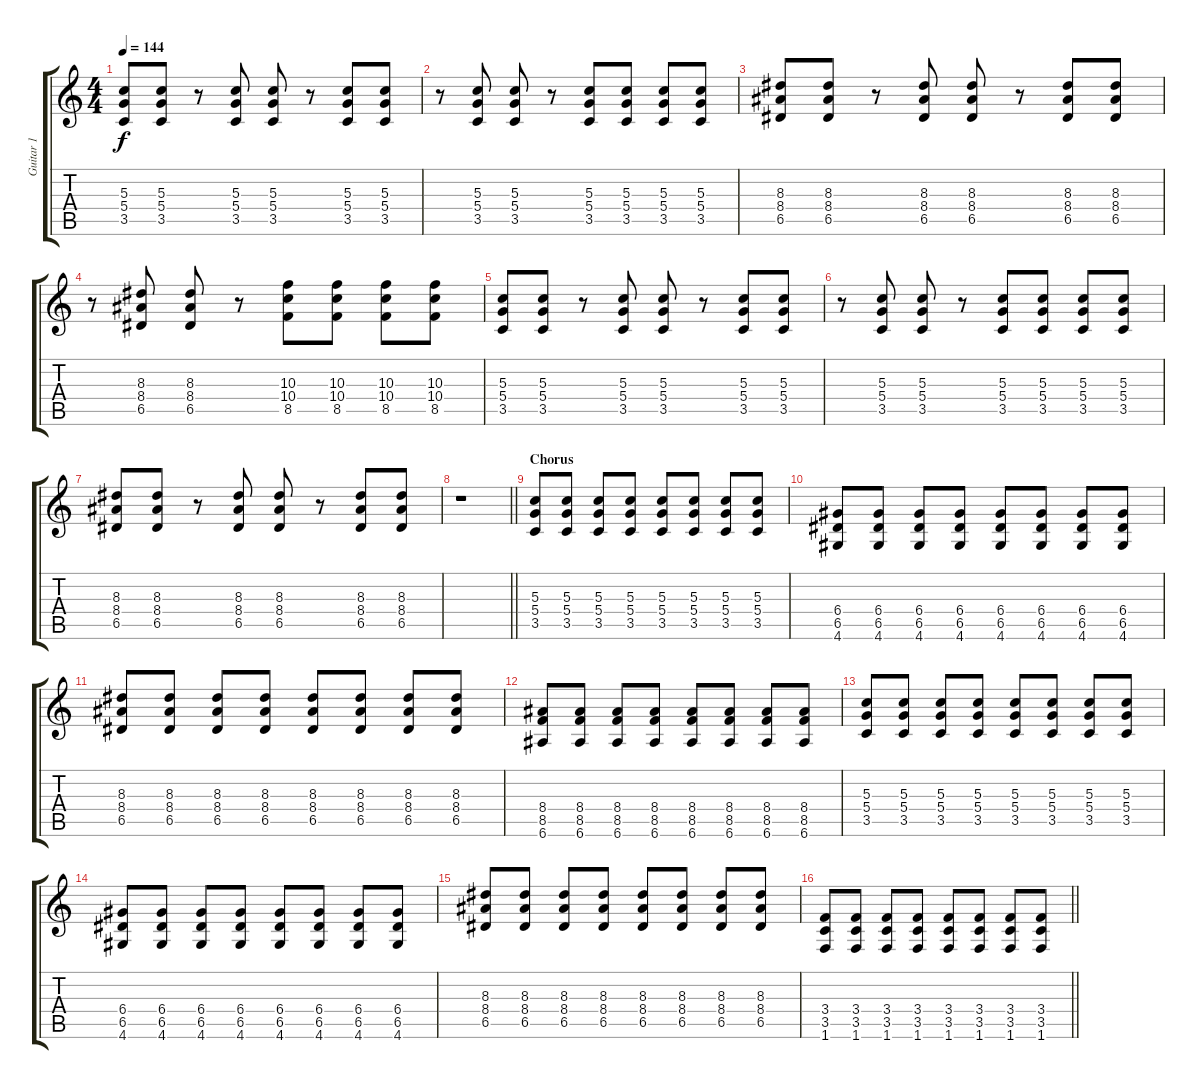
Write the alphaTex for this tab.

\track ("Guitar 1" "Guitar 1") {instrument overdrivenguitar}
\staff {score tabs}
\tuning (E4 B3 G3 D3 A2 E2) {hide}
\ts (4 4)
\tempo 144
\clef g2
\ks c
(5.3 5.4 3.5).8{dy f} (5.3 5.4 3.5).8 r.8 (5.3 5.4 3.5).8 (5.3 5.4 3.5).8 r.8 (5.3 5.4 3.5).8 (5.3 5.4 3.5).8 |
r.8 (5.3 5.4 3.5).8 (5.3 5.4 3.5).8 r.8 (5.3 5.4 3.5).8 (5.3 5.4 3.5).8 (5.3 5.4 3.5).8 (5.3 5.4 3.5).8 |
(8.3 8.4 6.5).8 (8.3 8.4 6.5).8 r.8 (8.3 8.4 6.5).8 (8.3 8.4 6.5).8 r.8 (8.3 8.4 6.5).8 (8.3 8.4 6.5).8 |
r.8 (8.3 8.4 6.5).8 (8.3 8.4 6.5).8 r.8 (10.3 10.4 8.5).8 (10.3 10.4 8.5).8 (10.3 10.4 8.5).8 (10.3 10.4 8.5).8 |
(5.3 5.4 3.5).8 (5.3 5.4 3.5).8 r.8 (5.3 5.4 3.5).8 (5.3 5.4 3.5).8 r.8 (5.3 5.4 3.5).8 (5.3 5.4 3.5).8 |
r.8 (5.3 5.4 3.5).8 (5.3 5.4 3.5).8 r.8 (5.3 5.4 3.5).8 (5.3 5.4 3.5).8 (5.3 5.4 3.5).8 (5.3 5.4 3.5).8 |
(8.3 8.4 6.5).8 (8.3 8.4 6.5).8 r.8 (8.3 8.4 6.5).8 (8.3 8.4 6.5).8 r.8 (8.3 8.4 6.5).8 (8.3 8.4 6.5).8 |
\barLineRight lightlight
r.1 |
\section ("" "Chorus")
(5.3 5.4 3.5).8 (5.3 5.4 3.5).8 (5.3 5.4 3.5).8 (5.3 5.4 3.5).8 (5.3 5.4 3.5).8 (5.3 5.4 3.5).8 (5.3 5.4 3.5).8 (5.3 5.4 3.5).8 |
(6.4 6.5 4.6).8 (6.4 6.5 4.6).8 (6.4 6.5 4.6).8 (6.4 6.5 4.6).8 (6.4 6.5 4.6).8 (6.4 6.5 4.6).8 (6.4 6.5 4.6).8 (6.4 6.5 4.6).8 |
(8.3 8.4 6.5).8 (8.3 8.4 6.5).8 (8.3 8.4 6.5).8 (8.3 8.4 6.5).8 (8.3 8.4 6.5).8 (8.3 8.4 6.5).8 (8.3 8.4 6.5).8 (8.3 8.4 6.5).8 |
(8.4 8.5 6.6).8 (8.4 8.5 6.6).8 (8.4 8.5 6.6).8 (8.4 8.5 6.6).8 (8.4 8.5 6.6).8 (8.4 8.5 6.6).8 (8.4 8.5 6.6).8 (8.4 8.5 6.6).8 |
(5.3 5.4 3.5).8 (5.3 5.4 3.5).8 (5.3 5.4 3.5).8 (5.3 5.4 3.5).8 (5.3 5.4 3.5).8 (5.3 5.4 3.5).8 (5.3 5.4 3.5).8 (5.3 5.4 3.5).8 |
(6.4 6.5 4.6).8 (6.4 6.5 4.6).8 (6.4 6.5 4.6).8 (6.4 6.5 4.6).8 (6.4 6.5 4.6).8 (6.4 6.5 4.6).8 (6.4 6.5 4.6).8 (6.4 6.5 4.6).8 |
(8.3 8.4 6.5).8 (8.3 8.4 6.5).8 (8.3 8.4 6.5).8 (8.3 8.4 6.5).8 (8.3 8.4 6.5).8 (8.3 8.4 6.5).8 (8.3 8.4 6.5).8 (8.3 8.4 6.5).8 |
\barLineRight lightlight
(3.4 3.5 1.6).8 (3.4 3.5 1.6).8 (3.4 3.5 1.6).8 (3.4 3.5 1.6).8 (3.4 3.5 1.6).8 (3.4 3.5 1.6).8 (3.4 3.5 1.6).8 (3.4 3.5 1.6).8
